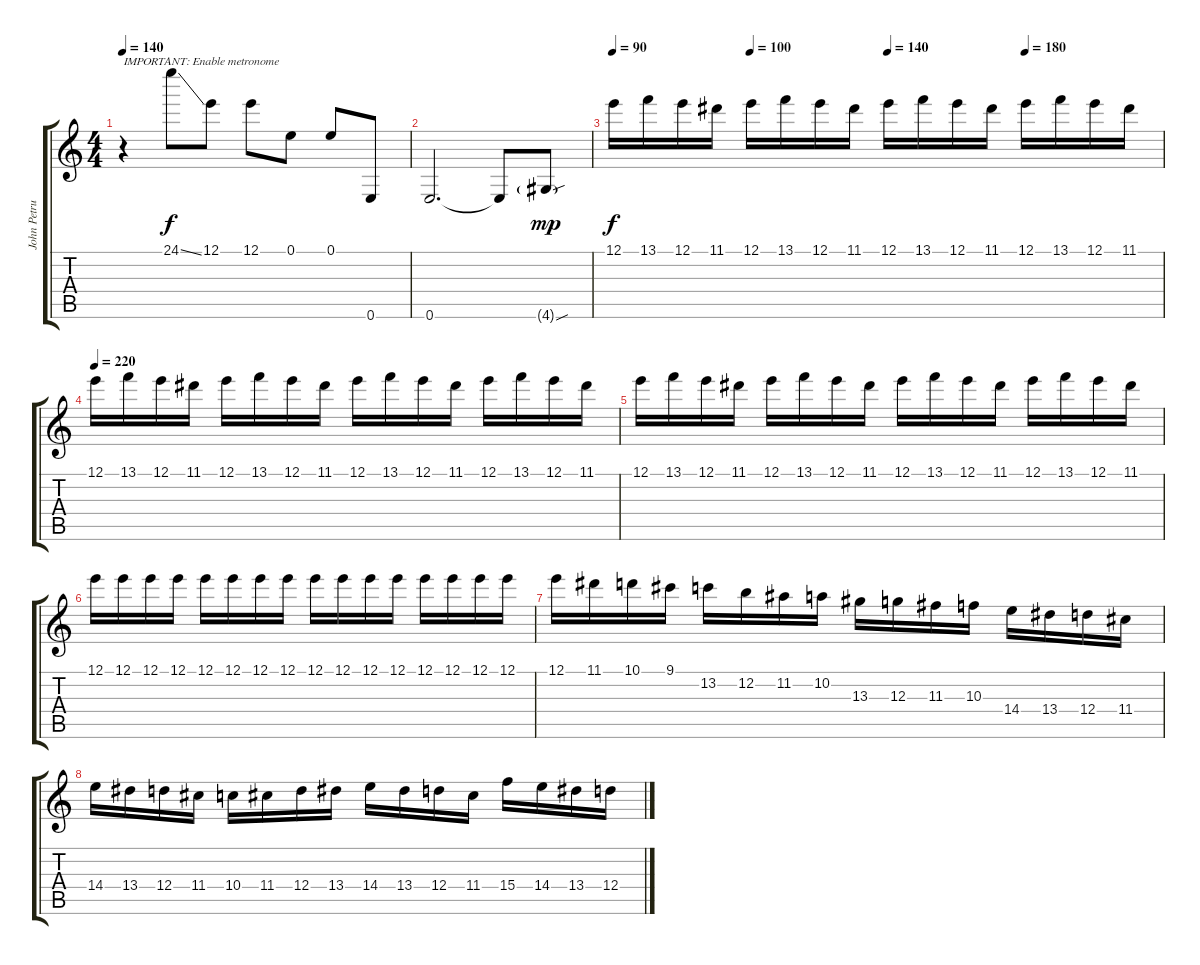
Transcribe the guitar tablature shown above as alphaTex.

\track ("John Petrucci" "John Petru") {instrument overdrivenguitar}
\staff {score tabs}
\tuning (E4 B3 G3 D3 A2 E2) {hide}
\ts (4 4)
\tempo 140
\clef g2
\ks c
r.4{txt "IMPORTANT: Enable metronome" dy f volume 0 instrument overdrivenguitar} 24.1{ss}.8{volume 16} 12.1.8 12.1.8 0.1.8 0.1.8 0.6.8 |
0.6.2{d} 0.6{t}.8 4.6{sou g}.8{dy mp} |
\tempo 90
\tempo (100 0.25)
\tempo (140 0.5)
\tempo (180 0.75)
12.1.16{dy f} 13.1.16 12.1.16 11.1.16 12.1.16 13.1.16 12.1.16 11.1.16 12.1.16 13.1.16 12.1.16 11.1.16 12.1.16 13.1.16 12.1.16 11.1.16 |
\tempo 220
12.1.16 13.1.16 12.1.16 11.1.16 12.1.16 13.1.16 12.1.16 11.1.16 12.1.16 13.1.16 12.1.16 11.1.16 12.1.16 13.1.16 12.1.16 11.1.16 |
12.1.16 13.1.16 12.1.16 11.1.16 12.1.16 13.1.16 12.1.16 11.1.16 12.1.16 13.1.16 12.1.16 11.1.16 12.1.16 13.1.16 12.1.16 11.1.16 |
12.1.16 12.1.16 12.1.16 12.1.16 12.1.16 12.1.16 12.1.16 12.1.16 12.1.16 12.1.16 12.1.16 12.1.16 12.1.16 12.1.16 12.1.16 12.1.16 |
12.1.16 11.1.16 10.1.16 9.1.16 13.2.16 12.2.16 11.2.16 10.2.16 13.3.16 12.3.16 11.3.16 10.3.16 14.4.16 13.4.16 12.4.16 11.4.16 |
14.4.16 13.4.16 12.4.16 11.4.16 10.4.16 11.4.16 12.4.16 13.4.16 14.4.16 13.4.16 12.4.16 11.4.16 15.4.16 14.4.16 13.4.16 12.4.16
